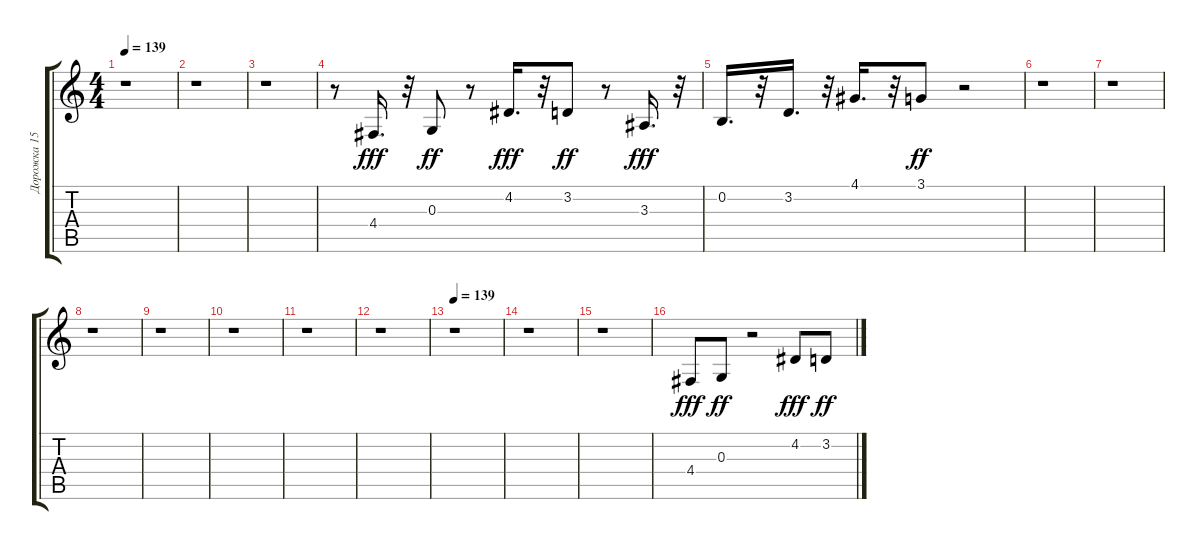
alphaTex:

\track ("Дорожка 15" "Дорожка 15") {instrument altosax}
\staff {score tabs}
\tuning (E4 B3 G3 D3 A2 E2) {hide}
\ts (4 4)
\tempo 139
\clef g2
\ks c
r.1{dy f} |
r.1 |
r.1 |
r.8 4.4.16{d dy fff} r.32 0.3.8{dy ff} r.8 4.2.16{d dy fff} r.32 3.2.8{dy ff} r.8 3.3.16{d dy fff} r.32 |
0.2.16{d} r.32 3.2.16{d} r.32 4.1.16{d} r.32 3.1.8{dy ff} r.2 |
r.1 |
r.1 |
r.1 |
r.1 |
r.1 |
r.1 |
r.1 |
\tempo 139
r.1 |
r.1 |
r.1 |
4.4.8{dy fff} 0.3.8{dy ff} r.2 4.2.8{dy fff} 3.2.8{dy ff}
